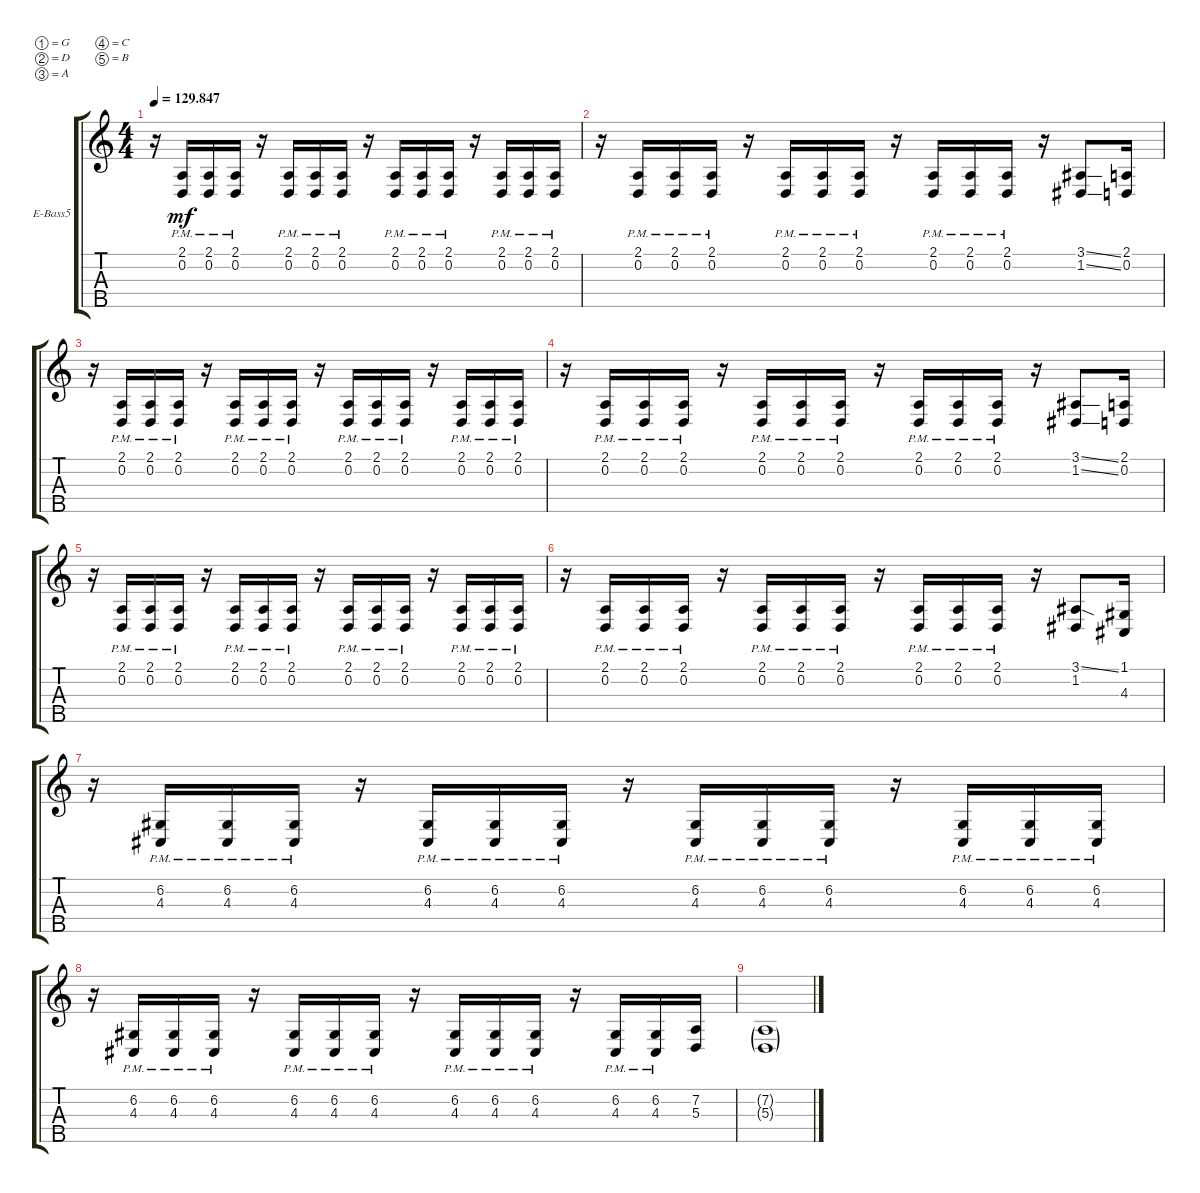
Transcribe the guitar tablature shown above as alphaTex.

\defaultSystemsLayout 4
\bracketExtendMode groupsimilarinstruments
\firstSystemTrackNameOrientation horizontal
\otherSystemsTrackNameOrientation horizontal
\track ("Electric Bass" "E-Bass5") {instrument electricbassfinger}
\staff {score tabs}
\tuning (G2 D2 A1 C1 B0)
\ts (4 4)
\tempo
129.847
\accidentals auto
\clef g2
\ottava regular
\simile none
\ks c
r.16{dy mf} (0.2{pm} 2.1{pm}).16 (0.2{pm} 2.1{pm}).16 (2.1{pm} 0.2{pm}).16 r.16 (0.2{pm} 2.1{pm}).16 (0.2{pm} 2.1{pm}).16 (2.1{pm} 0.2{pm}).16 r.16 (0.2{pm} 2.1{pm}).16 (0.2{pm} 2.1{pm}).16 (2.1{pm} 0.2{pm}).16 r.16 (0.2{pm} 2.1{pm}).16 (0.2{pm} 2.1{pm}).16 (2.1{pm} 0.2{pm}).16 |
r.16 (0.2{pm} 2.1{pm}).16 (0.2{pm} 2.1{pm}).16 (2.1{pm} 0.2{pm}).16 r.16 (0.2{pm} 2.1{pm}).16 (0.2{pm} 2.1{pm}).16 (2.1{pm} 0.2{pm}).16 r.16 (0.2{pm} 2.1{pm}).16 (0.2{pm} 2.1{pm}).16 (2.1{pm} 0.2{pm}).16 r.16 (1.2{ss} 3.1{ss}).8 (2.1 0.2).16 |
r.16 (0.2{pm} 2.1{pm}).16 (0.2{pm} 2.1{pm}).16 (2.1{pm} 0.2{pm}).16 r.16 (0.2{pm} 2.1{pm}).16 (0.2{pm} 2.1{pm}).16 (2.1{pm} 0.2{pm}).16 r.16 (0.2{pm} 2.1{pm}).16 (0.2{pm} 2.1{pm}).16 (2.1{pm} 0.2{pm}).16 r.16 (0.2{pm} 2.1{pm}).16 (0.2{pm} 2.1{pm}).16 (2.1{pm} 0.2{pm}).16 |
r.16 (0.2{pm} 2.1{pm}).16 (0.2{pm} 2.1{pm}).16 (2.1{pm} 0.2{pm}).16 r.16 (0.2{pm} 2.1{pm}).16 (0.2{pm} 2.1{pm}).16 (2.1{pm} 0.2{pm}).16 r.16 (0.2{pm} 2.1{pm}).16 (0.2{pm} 2.1{pm}).16 (2.1{pm} 0.2{pm}).16 r.16 (1.2{ss} 3.1{ss}).8 (2.1 0.2).16 |
r.16 (0.2{pm} 2.1{pm}).16 (0.2{pm} 2.1{pm}).16 (2.1{pm} 0.2{pm}).16 r.16 (0.2{pm} 2.1{pm}).16 (0.2{pm} 2.1{pm}).16 (2.1{pm} 0.2{pm}).16 r.16 (0.2{pm} 2.1{pm}).16 (0.2{pm} 2.1{pm}).16 (2.1{pm} 0.2{pm}).16 r.16 (0.2{pm} 2.1{pm}).16 (0.2{pm} 2.1{pm}).16 (2.1{pm} 0.2{pm}).16 |
r.16 (0.2{pm} 2.1{pm}).16 (0.2{pm} 2.1{pm}).16 (2.1{pm} 0.2{pm}).16 r.16 (0.2{pm} 2.1{pm}).16 (0.2{pm} 2.1{pm}).16 (2.1{pm} 0.2{pm}).16 r.16 (0.2{pm} 2.1{pm}).16 (0.2{pm} 2.1{pm}).16 (2.1{pm} 0.2{pm}).16 r.16 (1.2 3.1{ss}).8 (1.1 4.3).16 |
r.16 (4.3{pm} 6.2{pm}).16 (4.3{pm} 6.2{pm}).16 (6.2{pm} 4.3{pm}).16 r.16 (4.3{pm} 6.2{pm}).16 (4.3{pm} 6.2{pm}).16 (6.2{pm} 4.3{pm}).16 r.16 (4.3{pm} 6.2{pm}).16 (4.3{pm} 6.2{pm}).16 (6.2{pm} 4.3{pm}).16 r.16 (4.3{pm} 6.2{pm}).16 (4.3{pm} 6.2{pm}).16 (6.2{pm} 4.3{pm}).16 |
r.16 (4.3{pm} 6.2{pm}).16 (4.3{pm} 6.2{pm}).16 (6.2{pm} 4.3{pm}).16 r.16 (4.3{pm} 6.2{pm}).16 (4.3{pm} 6.2{pm}).16 (6.2{pm} 4.3{pm}).16 r.16 (4.3{pm} 6.2{pm}).16 (4.3{pm} 6.2{pm}).16 (6.2{pm} 4.3{pm}).16 r.16 (4.3{pm} 6.2{pm}).16 (4.3{pm} 6.2{pm}).16 (7.2 5.3).16 |
(5.3{g} 7.2{g}).1
